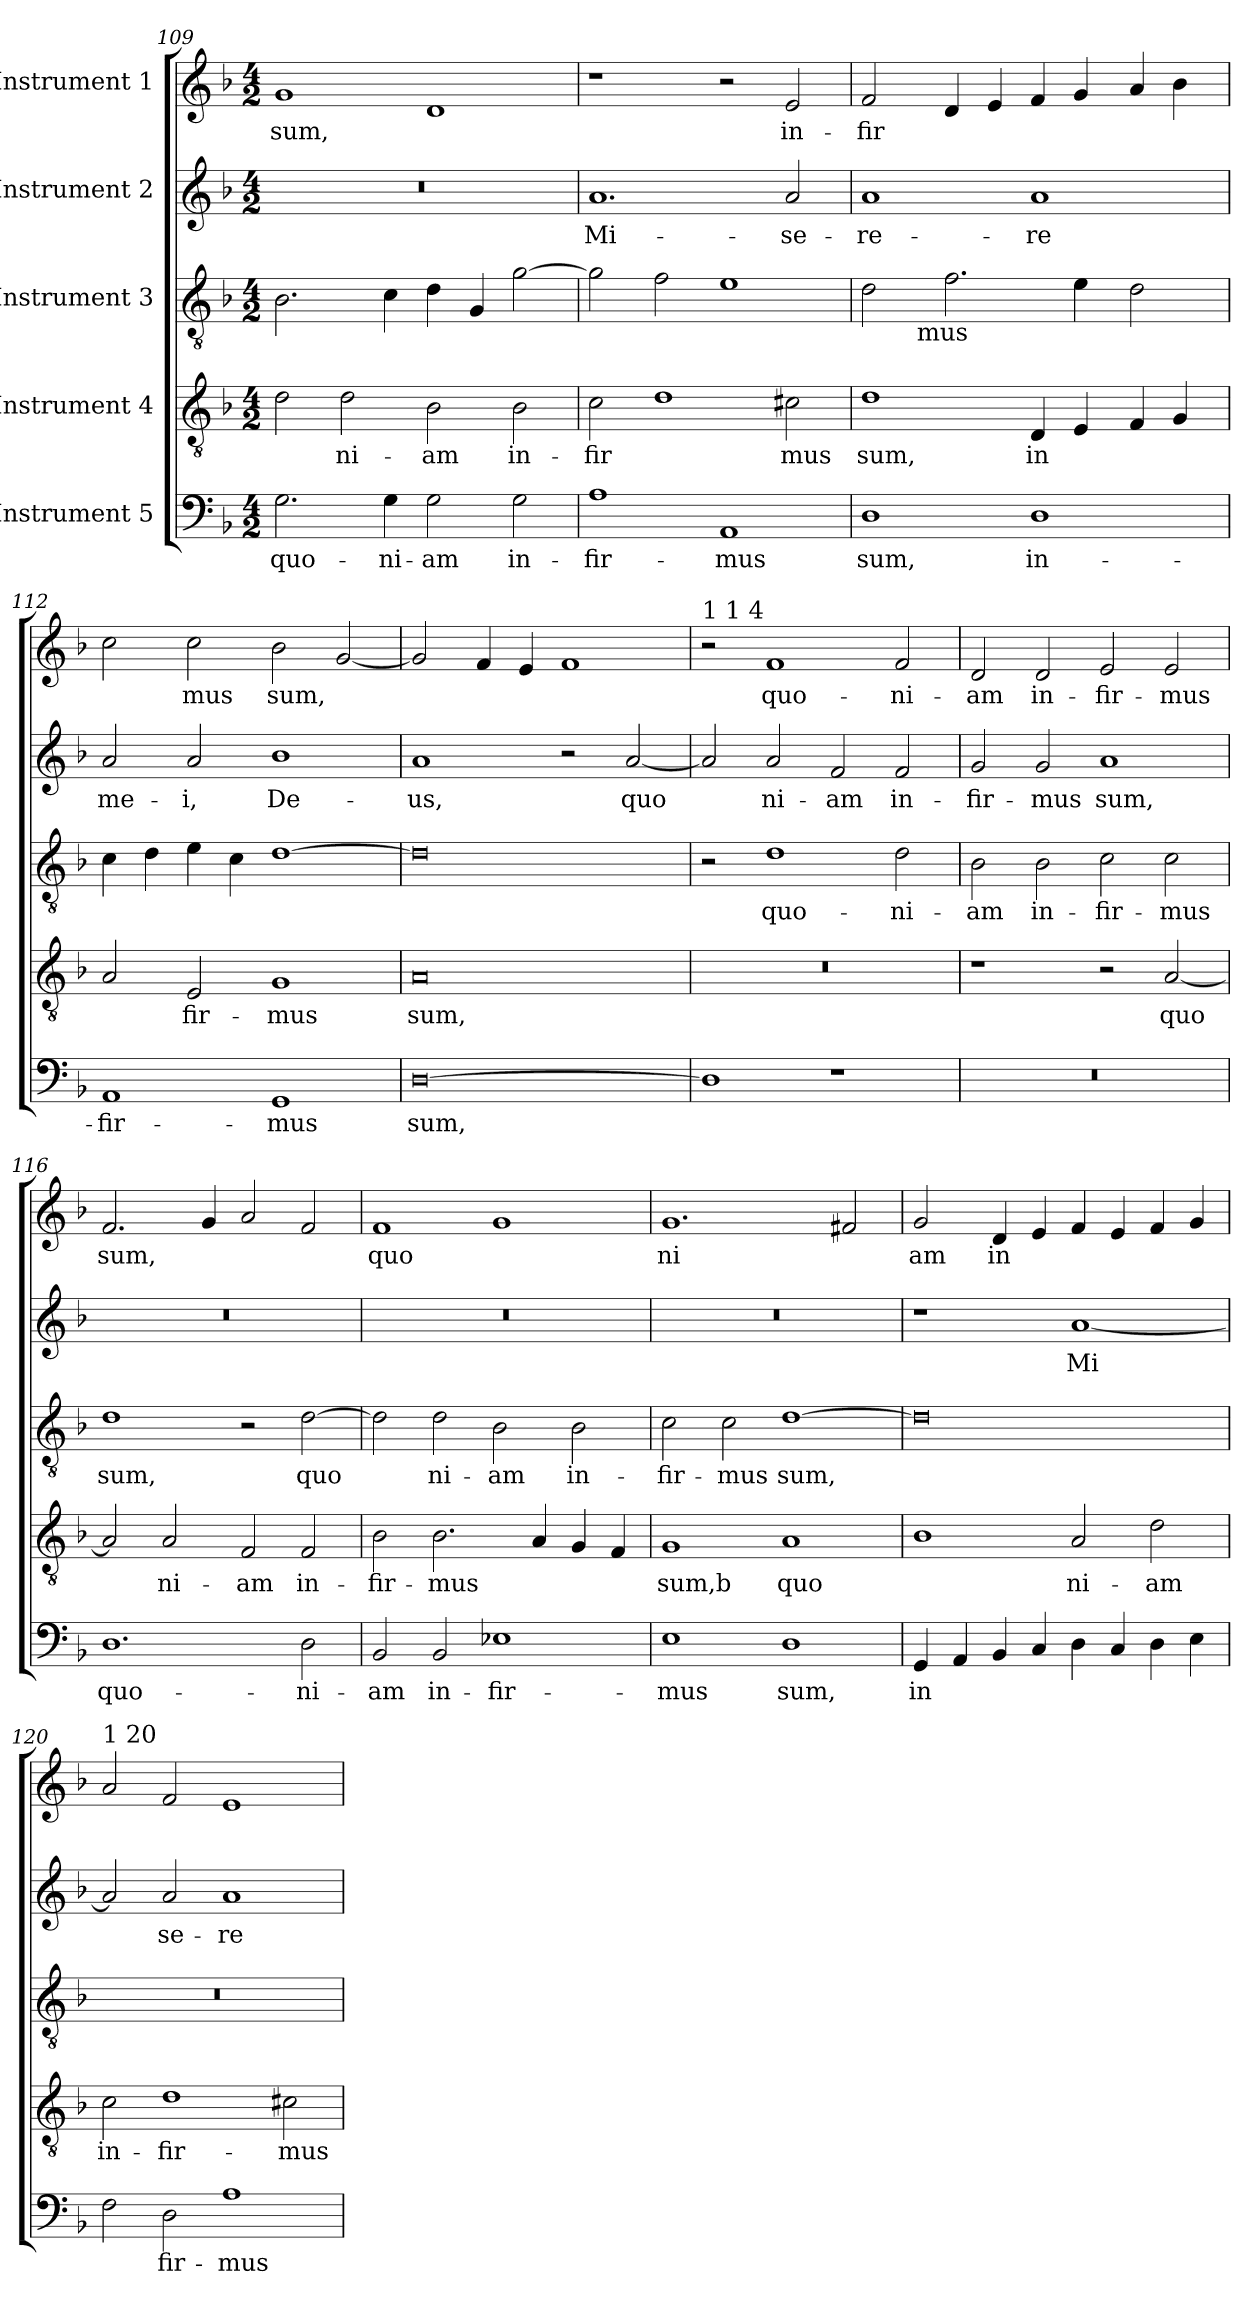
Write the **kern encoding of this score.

**kern	**text	**kern	**text	**kern	**text	**kern	**text	**kern	**text
*part5	*part5	*part4	*part4	*part3	*part3	*part2	*part2	*part1	*part1
*staff5	*staff5	*staff4	*staff4	*staff3	*staff3	*staff2	*staff2	*staff1	*staff1
*I"Instrument 5	*	*I"Instrument 4	*	*I"Instrument 3	*	*I"Instrument 2	*	*I"Instrument 1	*
!!LO:PB:g=z
*clefF4	*	*clefGv2	*	*clefGv2	*	*clefG2	*	*clefG2	*
*k[b-]	*	*k[b-]	*	*k[b-]	*	*k[b-]	*	*k[b-]	*
*F:	*	*F:	*	*F:	*	*F:	*	*F:	*
*M4/2	*	*M4/2	*	*M4/2	*	*M4/2	*	*M4/2	*
=109	=109	=109	=109	=109	=109	=109	=109	=109	=109
!	!LO:LY:b:cj	!	!LO:LY:b:cj	!	!LO:LY:b:cj	!	!	!	!LO:LY:b:cj
2.G\	quo-	2d\	--	2.B-\	--	0r	.	1g	sum,
!	!	!	!LO:LY:b:cj	!	!	!	!	!	!
.	.	2d\	-ni-	.	.	.	.	.	.
!	!LO:LY:b:cj	!	!	!	!LO:LY:b:cj	!	!	!	!
4G\	-ni-	.	.	4c\	--	.	.	.	.
!	!LO:LY:b:cj	!	!LO:LY:b:cj	!	!LO:LY:b:cj	!	!	!	!LO:LY:b:cj
2G\	-am	2B-\	-am	4d\	--	.	.	1d	.
!	!	!	!	!	!LO:LY:b:cj	!	!	!	!
.	.	.	.	4G/	--	.	.	.	.
!	!LO:LY:b:cj	!	!LO:LY:b:cj	!	!LO:LY:b:cj	!	!	!	!
2G\	in-	2B-\	in-	[>2g\	--	.	.	.	.
=110	=110	=110	=110	=110	=110	=110	=110	=110	=110
!	!LO:LY:b:cj	!	!LO:LY:b:cj	!	!LO:LY:b:cj	!	!LO:LY:b:cj	!	!
1A	-fir-	2c\	-fir-	2g\]	--	1.a	Mi-	1r	.
!	!	!	!LO:LY:b:cj	!	!LO:LY:b:cj	!	!	!	!
.	.	1d	--	2f\	--	.	.	.	.
!	!LO:LY:b:cj	!	!	!	!LO:LY:b:cj	!	!	!	!
1AA	-mus	.	.	1e	--	.	.	2r	.
!	!	!	!LO:LY:b:cj	!	!	!	!LO:LY:b:cj	!	!LO:LY:b:cj
.	.	2c#\	-mus	.	.	2a/	-se-	2e/	in-
=111	=111	=111	=111	=111	=111	=111	=111	=111	=111
!	!LO:LY:b:cj	!	!LO:LY:b:cj	!	!LO:LY:b:cj	!	!LO:LY:b:cj	!	!LO:LY:b:cj
*	*	*	*	*^	*	*	*	*	*
1D	sum,	1d	sum,	2d\	4.ryy	--	1a	-re-	2f/	-fir-
!	!	!	!	!	!LO:TX:b:t=mus	!	!	!	!	!
.	.	.	.	.	1ryy	.	.	.	.	.
!	!	!	!	!	!	!LO:LY:b:cj	!	!	!	!LO:LY:b:cj
.	.	.	.	2.f\	.	--	.	.	4d/	--
!	!	!	!	!	!	!	!	!	!	!LO:LY:b:cj
.	.	.	.	.	.	.	.	.	4e/	--
!	!LO:LY:b:cj	!	!LO:LY:b:cj	!	!	!	!	!LO:LY:b:cj	!	!LO:LY:b:cj
1D	in-	4D/	in-	.	.	.	1a	-re	4f/	--
!	!	!	!LO:LY:b:cj	!	!	!LO:LY:b:cj	!	!	!	!LO:LY:b:cj
.	.	4E/	--	4e\	.	--	.	.	4g/	--
.	.	.	.	.	2ryy	.	.	.	.	.
!	!	!	!LO:LY:b:cj	!	!	!LO:LY:b:cj	!	!	!	!LO:LY:b:cj
.	.	4F/	--	2d\	.	--	.	.	4a/	--
!	!	!	!LO:LY:b:cj	!	!	!	!	!	!	!LO:LY:b:cj
.	.	4G/	--	.	.	.	.	.	4b-\	--
.	.	.	.	.	8ryy	.	.	.	.	.
=112	=112	=112	=112	=112	=112	=112	=112	=112	=112	=112
!	!	!	!	!LO:TX:b:t=sum,	!	!	!	!	!	!
!	!LO:LY:b:cj	!	!LO:LY:b:cj	!	!	!LO:LY:b:cj	!	!LO:LY:b:cj	!	!LO:LY:b:cj
*	*	*	*	*v	*v	*	*	*	*	*
1AA	-fir-	2A/	--	4c\	--	2a/	me-	2cc\	--
!	!	!	!	!	!LO:LY:b:cj	!	!	!	!
.	.	.	.	4d\	--	.	.	.	.
!	!	!	!LO:LY:b:cj	!	!LO:LY:b:cj	!	!LO:LY:b:cj	!	!LO:LY:b:cj
.	.	2E/	-fir-	4e\	--	2a/	-i,	2cc\	-mus
!	!	!	!	!	!LO:LY:b:cj	!	!	!	!
.	.	.	.	4c\	--	.	.	.	.
!	!LO:LY:b:cj	!	!LO:LY:b:cj	!	!LO:LY:b:cj	!	!LO:LY:b:cj	!	!LO:LY:b:cj
1GG	-mus	1G	-mus	[>1d	--	1b-	De-	2b-\	sum,
!	!	!	!	!	!	!	!	!	!LO:LY:b:cj
.	.	.	.	.	.	.	.	[<2g/	.
=113	=113	=113	=113	=113	=113	=113	=113	=113	=113
!	!LO:LY:b:cj	!	!LO:LY:b:cj	!	!LO:LY:b:cj	!	!LO:LY:b:cj	!	!LO:LY:b:cj
[<0D	sum,	0A	sum,	0d]	--	1a	-us,	2g/]	.
!	!	!	!	!	!	!	!	!	!LO:LY:b:cj
.	.	.	.	.	.	.	.	4f/	.
!	!	!	!	!	!	!	!	!	!LO:LY:b:cj
.	.	.	.	.	.	.	.	4e/	.
!	!	!	!	!	!	!	!	!	!LO:LY:b:cj
.	.	.	.	.	.	2r	.	1f	.
!	!	!	!	!	!	!	!LO:LY:b:cj	!	!
.	.	.	.	.	.	[<2a/	quo-	.	.
!!LO:LB:g=z
=114	=114	=114	=114	=114	=114	=114	=114	=114	=114
!	!	!	!	!	!	!	!	!LO:TX:a:t=1 1 4	!
!	!LO:LY:b:cj	!	!	!	!	!	!LO:LY:b:cj	!	!
1D]	.	0r	.	2r	.	2a/]	--	2r	.
!	!	!	!	!	!LO:LY:b:cj	!	!LO:LY:b:cj	!	!LO:LY:b:cj
.	.	.	.	1d	-quo-	2a/	-ni-	1f	quo-
!	!	!	!	!	!	!	!LO:LY:b:cj	!	!
1r	.	.	.	.	.	2f/	-am	.	.
!	!	!	!	!	!LO:LY:b:cj	!	!LO:LY:b:cj	!	!LO:LY:b:cj
.	.	.	.	2d\	-ni-	2f/	in-	2f/	-ni-
=115	=115	=115	=115	=115	=115	=115	=115	=115	=115
!	!	!	!	!	!LO:LY:b:cj	!	!LO:LY:b:cj	!	!LO:LY:b:cj
0r	.	1r	.	2B-\	-am	2g/	-fir-	2d/	-am
!	!	!	!	!	!LO:LY:b:cj	!	!LO:LY:b:cj	!	!LO:LY:b:cj
.	.	.	.	2B-\	in-	2g/	-mus	2d/	in-
!	!	!	!	!	!LO:LY:b:cj	!	!LO:LY:b:cj	!	!LO:LY:b:cj
.	.	2r	.	2c\	-fir-	1a	sum,	2e/	-fir-
!	!	!	!LO:LY:b:cj	!	!LO:LY:b:cj	!	!	!	!LO:LY:b:cj
.	.	[<2A/	quo-	2c\	-mus	.	.	2e/	-mus
=116	=116	=116	=116	=116	=116	=116	=116	=116	=116
!	!LO:LY:b:cj	!	!LO:LY:b:cj	!	!LO:LY:b:cj	!	!	!	!LO:LY:b:cj
1.D	quo-	2A/]	--	1d	sum,	0r	.	2.f/	sum,
!	!	!	!LO:LY:b:cj	!	!	!	!	!	!
.	.	2A/	-ni-	.	.	.	.	.	.
!	!	!	!	!	!	!	!	!	!LO:LY:b:cj
.	.	.	.	.	.	.	.	4g/	.
!	!	!	!LO:LY:b:cj	!	!	!	!	!	!LO:LY:b:cj
.	.	2F/	-am	2r	.	.	.	2a/	.
!	!LO:LY:b:cj	!	!LO:LY:b:cj	!	!LO:LY:b:cj	!	!	!	!LO:LY:b:cj
2D\	-ni-	2F/	in-	[>2d\	quo-	.	.	2f/	.
=117	=117	=117	=117	=117	=117	=117	=117	=117	=117
!	!LO:LY:b:cj	!	!LO:LY:b:cj	!	!LO:LY:b:cj	!	!	!	!LO:LY:b:cj
2BB-/	-am	2B-\	-fir-	2d\]	--	0r	.	1f	quo-
!	!LO:LY:b:cj	!	!LO:LY:b:cj	!	!LO:LY:b:cj	!	!	!	!
2BB-/	in-	2.B-\	-mus	2d\	-ni-	.	.	.	.
!	!LO:LY:b:cj	!	!	!	!LO:LY:b:cj	!	!	!	!LO:LY:b:cj
1E-	-fir-	.	.	2B-\	-am	.	.	1g	--
!	!	!	!LO:LY:b:cj	!	!	!	!	!	!
.	.	4A/	.	.	.	.	.	.	.
!	!	!	!LO:LY:b:cj	!	!LO:LY:b:cj	!	!	!	!
.	.	4G/	.	2B-\	in-	.	.	.	.
!	!	!	!LO:LY:b:cj	!	!	!	!	!	!
.	.	4F/	.	.	.	.	.	.	.
=118	=118	=118	=118	=118	=118	=118	=118	=118	=118
!	!LO:LY:b:cj	!	!LO:LY:b:cj	!	!LO:LY:b:cj	!	!	!	!LO:LY:b:cj
1E	-mus	1G	sum,b	2c\	-fir-	0r	.	1.g	-ni-
!	!	!	!	!	!LO:LY:b:cj	!	!	!	!
.	.	.	.	2c\	-mus	.	.	.	.
!	!LO:LY:b:cj	!	!LO:LY:b:cj	!	!LO:LY:b:cj	!	!	!	!
1D	sum,	1A	quo-	[>1d	sum,	.	.	.	.
!	!	!	!	!	!	!	!	!	!LO:LY:b:cj
.	.	.	.	.	.	.	.	2f#/	--
=119	=119	=119	=119	=119	=119	=119	=119	=119	=119
!	!LO:LY:b:cj	!	!LO:LY:b:cj	!	!LO:LY:b:cj	!	!	!	!LO:LY:b:cj
4GG/	in-	1B-	--	0d]	.	1r	.	2g/	-am
!	!LO:LY:b:cj	!	!	!	!	!	!	!	!
4AA/	--	.	.	.	.	.	.	.	.
!	!LO:LY:b:cj	!	!	!	!	!	!	!	!LO:LY:b:cj
4BB-/	--	.	.	.	.	.	.	4d/	in-
!	!LO:LY:b:cj	!	!	!	!	!	!	!	!LO:LY:b:cj
4C/	--	.	.	.	.	.	.	4e/	--
!	!LO:LY:b:cj	!	!LO:LY:b:cj	!	!	!	!LO:LY:b:cj	!	!LO:LY:b:cj
4D\	--	2A/	-ni-	.	.	[<1a	Mi-	4f/	--
!	!LO:LY:b:cj	!	!	!	!	!	!	!	!LO:LY:b:cj
4C/	--	.	.	.	.	.	.	4e/	--
!	!LO:LY:b:cj	!	!LO:LY:b:cj	!	!	!	!	!	!LO:LY:b:cj
4D\	--	2d\	-am	.	.	.	.	4f/	--
!	!LO:LY:b:cj	!	!	!	!	!	!	!	!LO:LY:b:cj
4E\	--	.	.	.	.	.	.	4g/	--
!!LO:PB:g=z
=120	=120	=120	=120	=120	=120	=120	=120	=120	=120
!	!	!	!	!	!	!	!	!LO:TX:a:t=1 20	!
!	!LO:LY:b:cj	!	!LO:LY:b:cj	!	!	!	!LO:LY:b:cj	!	!LO:LY:b:cj
2F\	--	2c\	in-	0r	.	2a/]	--	2a/	--
!	!LO:LY:b:cj	!	!LO:LY:b:cj	!	!	!	!LO:LY:b:cj	!	!LO:LY:b:cj
2D\	-fir-	1d	-fir-	.	.	2a/	-se-	2f/	--
!	!LO:LY:b:cj	!	!	!	!	!	!LO:LY:b:cj	!	!LO:LY:b:cj
1A	-mus	.	.	.	.	1a	-re-	1e	--
!	!	!	!LO:LY:b:cj	!	!	!	!	!	!
.	.	2c#\	-mus	.	.	.	.	.	.
=	=	=	=	=	=	=	=	=	=
*-	*-	*-	*-	*-	*-	*-	*-	*-	*-
